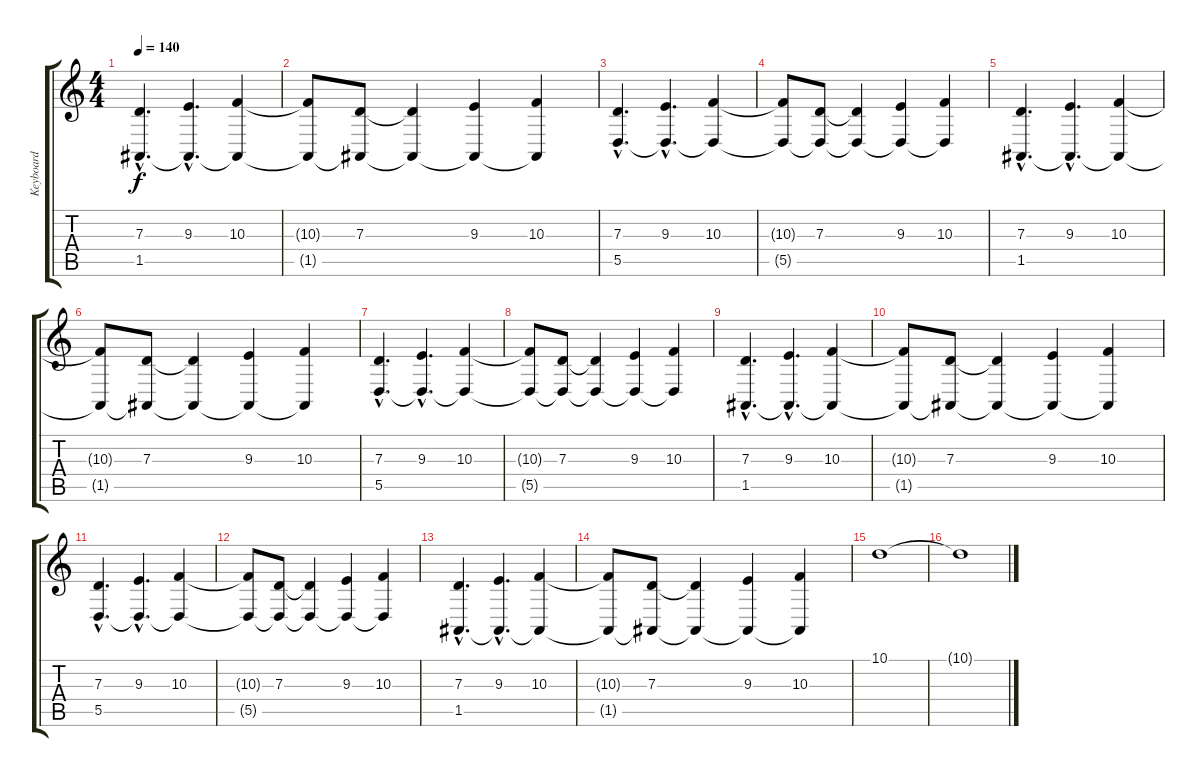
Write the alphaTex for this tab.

\track ("Keyboard" "Keyboard") {instrument stringensemble1}
\staff {score tabs}
\tuning (E4 B3 G3 D3 A2 D2) {hide}
\ts (4 4)
\tempo 140
\clef g2
\ks c
(7.3{hac} 1.5{hac}).4{d dy f} (9.3{hac} 1.5{hac t}).4{d} (10.3 1.5{t}).4 |
(10.3{t} 1.5{t}).8 (7.3 1.5{t}).8 (7.3{t} 1.5{t}).4 (9.3 1.5{t}).4 (10.3 1.5{t}).4 |
(7.3{hac} 5.5{hac}).4{d} (9.3{hac} 5.5{hac t}).4{d} (10.3 5.5{t}).4 |
(10.3{t} 5.5{t}).8 (7.3 5.5{t}).8 (7.3{t} 5.5{t}).4 (9.3 5.5{t}).4 (10.3 5.5{t}).4 |
(7.3{hac} 1.5{hac}).4{d} (9.3{hac} 1.5{hac t}).4{d} (10.3 1.5{t}).4 |
(10.3{t} 1.5{t}).8 (7.3 1.5{t}).8 (7.3{t} 1.5{t}).4 (9.3 1.5{t}).4 (10.3 1.5{t}).4 |
(7.3{hac} 5.5{hac}).4{d} (9.3{hac} 5.5{hac t}).4{d} (10.3 5.5{t}).4 |
(10.3{t} 5.5{t}).8 (7.3 5.5{t}).8 (7.3{t} 5.5{t}).4 (9.3 5.5{t}).4 (10.3 5.5{t}).4 |
(7.3{hac} 1.5{hac}).4{d} (9.3{hac} 1.5{hac t}).4{d} (10.3 1.5{t}).4 |
(10.3{t} 1.5{t}).8 (7.3 1.5{t}).8 (7.3{t} 1.5{t}).4 (9.3 1.5{t}).4 (10.3 1.5{t}).4 |
(7.3{hac} 5.5{hac}).4{d} (9.3{hac} 5.5{hac t}).4{d} (10.3 5.5{t}).4 |
(10.3{t} 5.5{t}).8 (7.3 5.5{t}).8 (7.3{t} 5.5{t}).4 (9.3 5.5{t}).4 (10.3 5.5{t}).4 |
(7.3{hac} 1.5{hac}).4{d} (9.3{hac} 1.5{hac t}).4{d} (10.3 1.5{t}).4 |
(10.3{t} 1.5{t}).8 (7.3 1.5{t}).8 (7.3{t} 1.5{t}).4 (9.3 1.5{t}).4 (10.3 1.5{t}).4 |
10.1.1{instrument oboe} |
10.1{t}.1
